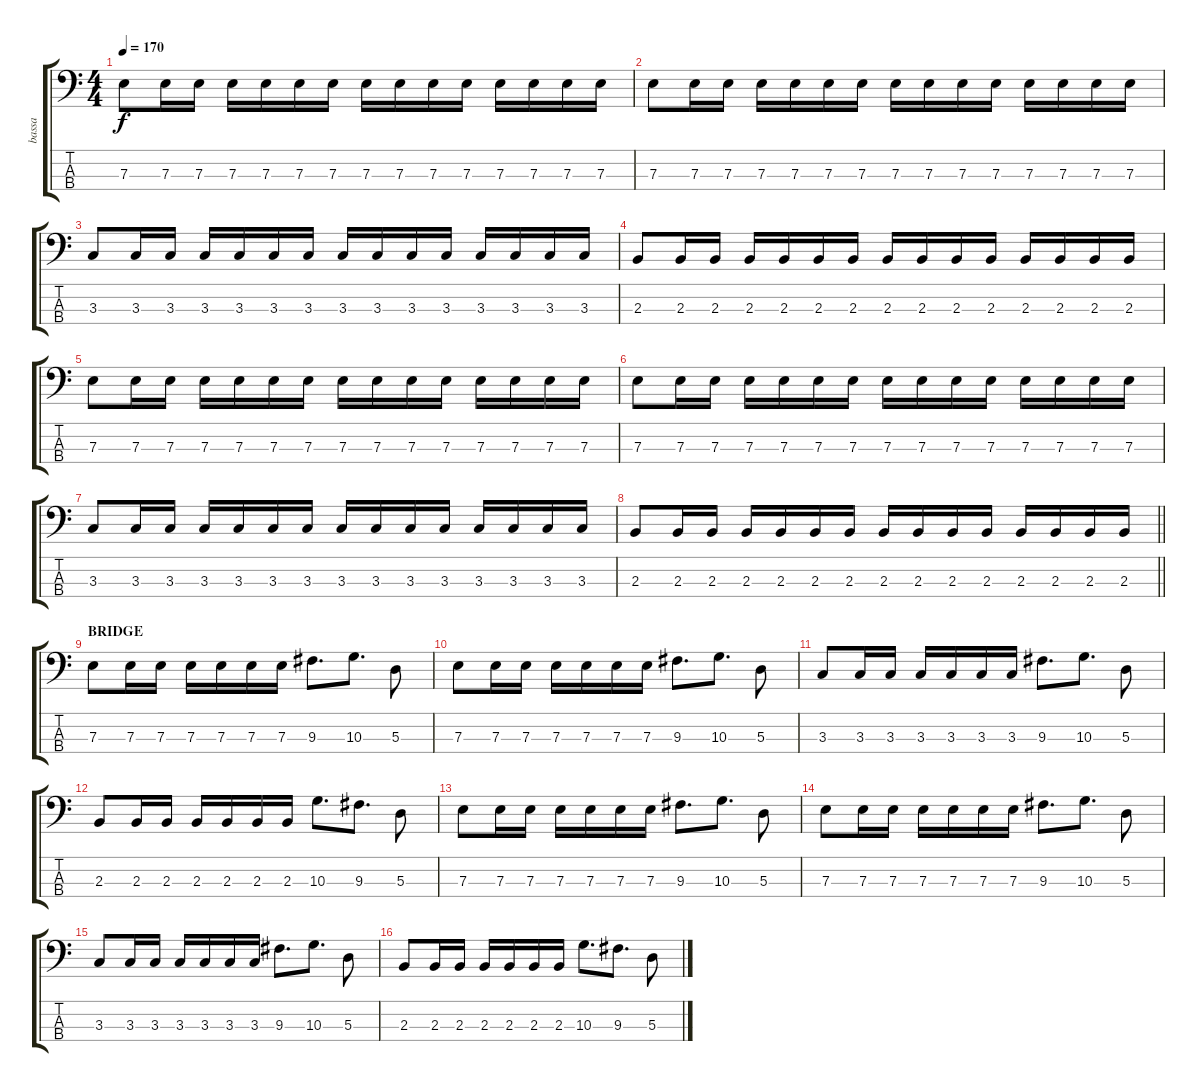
\track ("bassa" "bassa") {instrument electricbassfinger}
\staff {score tabs}
\tuning (G2 D2 A1 E1) {hide}
\ts (4 4)
\tempo 170
\clef f4
\ks c
7.3.8{dy f} 7.3.16 7.3.16 7.3.16 7.3.16 7.3.16 7.3.16 7.3.16 7.3.16 7.3.16 7.3.16 7.3.16 7.3.16 7.3.16 7.3.16 |
7.3.8 7.3.16 7.3.16 7.3.16 7.3.16 7.3.16 7.3.16 7.3.16 7.3.16 7.3.16 7.3.16 7.3.16 7.3.16 7.3.16 7.3.16 |
3.3.8 3.3.16 3.3.16 3.3.16 3.3.16 3.3.16 3.3.16 3.3.16 3.3.16 3.3.16 3.3.16 3.3.16 3.3.16 3.3.16 3.3.16 |
2.3.8 2.3.16 2.3.16 2.3.16 2.3.16 2.3.16 2.3.16 2.3.16 2.3.16 2.3.16 2.3.16 2.3.16 2.3.16 2.3.16 2.3.16 |
7.3.8 7.3.16 7.3.16 7.3.16 7.3.16 7.3.16 7.3.16 7.3.16 7.3.16 7.3.16 7.3.16 7.3.16 7.3.16 7.3.16 7.3.16 |
7.3.8 7.3.16 7.3.16 7.3.16 7.3.16 7.3.16 7.3.16 7.3.16 7.3.16 7.3.16 7.3.16 7.3.16 7.3.16 7.3.16 7.3.16 |
3.3.8 3.3.16 3.3.16 3.3.16 3.3.16 3.3.16 3.3.16 3.3.16 3.3.16 3.3.16 3.3.16 3.3.16 3.3.16 3.3.16 3.3.16 |
\barLineRight lightlight
2.3.8 2.3.16 2.3.16 2.3.16 2.3.16 2.3.16 2.3.16 2.3.16 2.3.16 2.3.16 2.3.16 2.3.16 2.3.16 2.3.16 2.3.16 |
\section ("" "BRIDGE")
7.3.8 7.3.16 7.3.16 7.3.16 7.3.16 7.3.16 7.3.16 9.3.8{d} 10.3.8{d} 5.3.8 |
7.3.8 7.3.16 7.3.16 7.3.16 7.3.16 7.3.16 7.3.16 9.3.8{d} 10.3.8{d} 5.3.8 |
3.3.8 3.3.16 3.3.16 3.3.16 3.3.16 3.3.16 3.3.16 9.3.8{d} 10.3.8{d} 5.3.8 |
2.3.8 2.3.16 2.3.16 2.3.16 2.3.16 2.3.16 2.3.16 10.3.8{d} 9.3.8{d} 5.3.8 |
7.3.8 7.3.16 7.3.16 7.3.16 7.3.16 7.3.16 7.3.16 9.3.8{d} 10.3.8{d} 5.3.8 |
7.3.8 7.3.16 7.3.16 7.3.16 7.3.16 7.3.16 7.3.16 9.3.8{d} 10.3.8{d} 5.3.8 |
3.3.8 3.3.16 3.3.16 3.3.16 3.3.16 3.3.16 3.3.16 9.3.8{d} 10.3.8{d} 5.3.8 |
2.3.8 2.3.16 2.3.16 2.3.16 2.3.16 2.3.16 2.3.16 10.3.8{d} 9.3.8{d} 5.3.8
